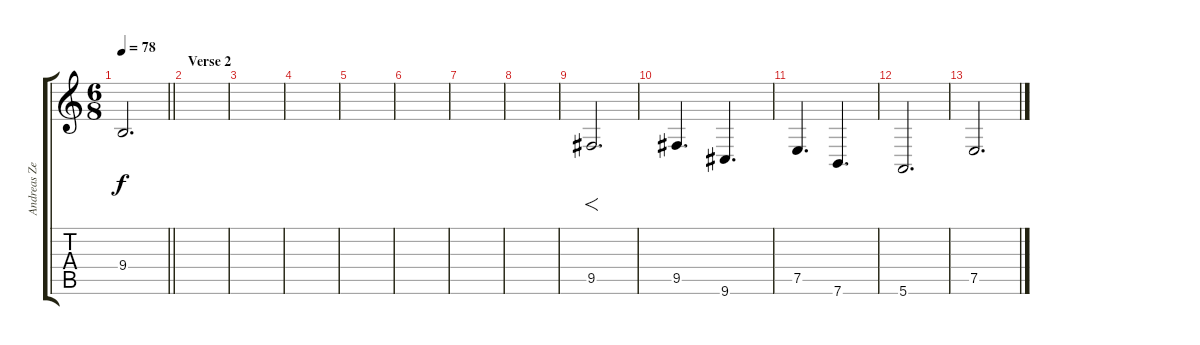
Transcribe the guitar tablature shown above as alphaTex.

\track ("Andreas Zengberg" "Andreas Ze") {instrument cello}
\staff {score tabs}
\tuning (E4 B3 G3 D3 A2 E2) {hide}
\ts (6 8)
\tempo 78
\clef g2
\barLineRight lightlight
\ks c
9.4.2{d dy f} |
\section ("" "Verse 2")
|
|
|
|
|
|
|
9.5.2{f d} |
9.5.4{d} 9.6.4{d} |
7.5.4{d} 7.6.4{d} |
5.6.2{d} |
7.5.2{d volume 0}
